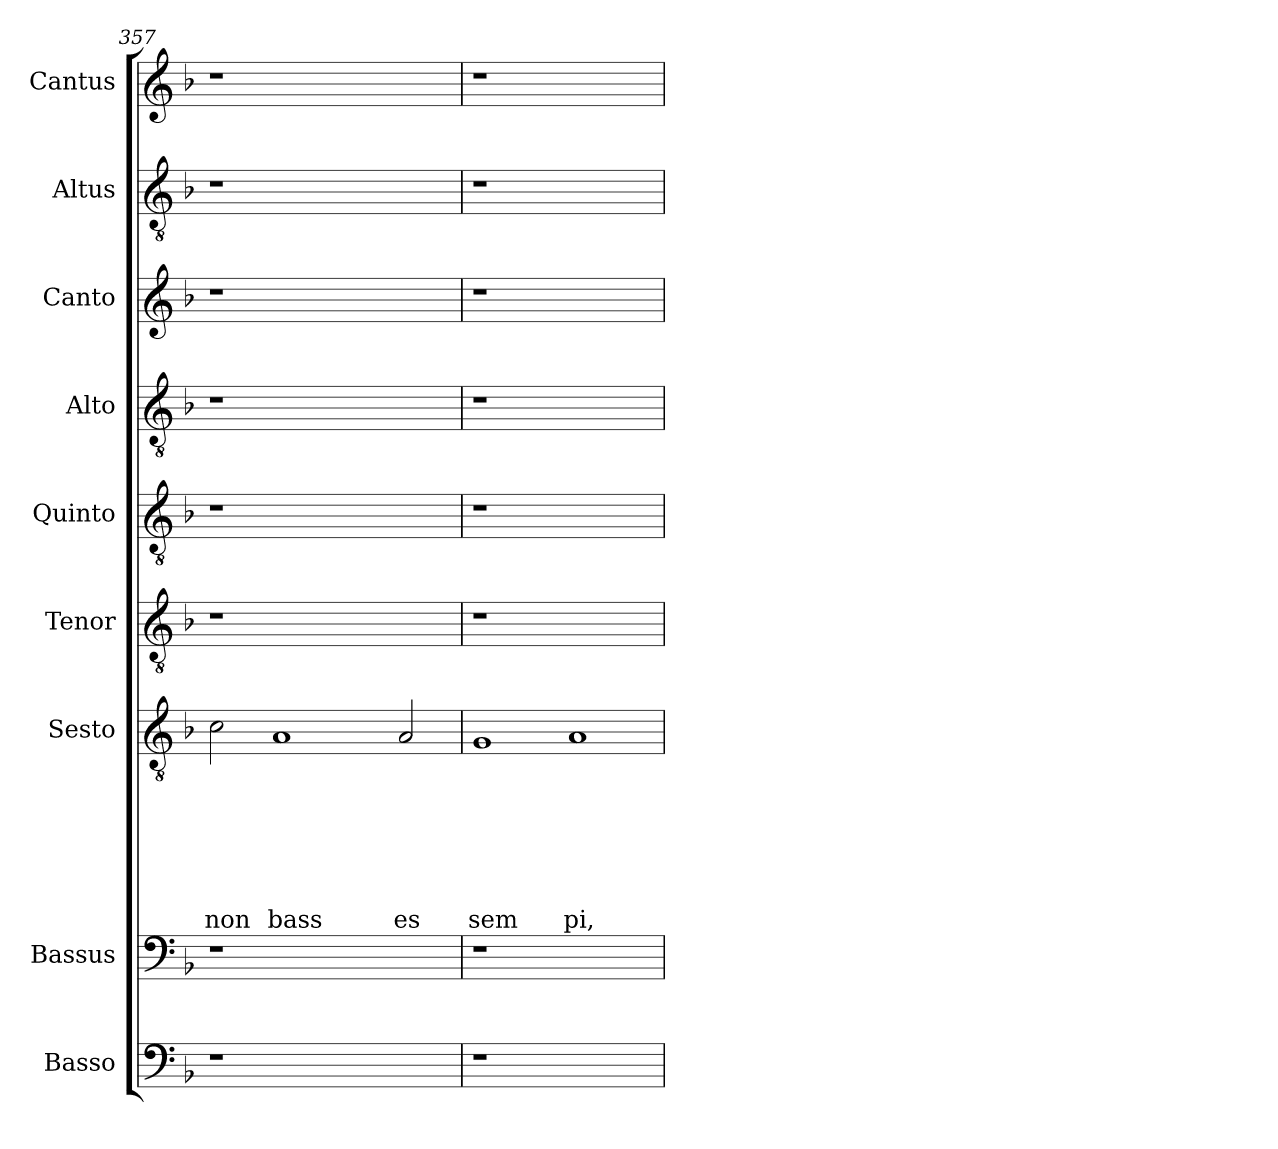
**kern	**kern	**kern	**text	**text	**text	**text	**text	**text	**text	**kern	**kern	**kern	**kern	**kern	**kern
*part9	*part8	*part7	*part7	*part7	*part7	*part7	*part7	*part7	*part7	*part6	*part5	*part4	*part3	*part2	*part1
*staff9	*staff8	*staff7	*staff7	*staff7	*staff7	*staff7	*staff7	*staff7	*staff7	*staff6	*staff5	*staff4	*staff3	*staff2	*staff1
*I"Basso	*I"Bassus	*I"Sesto	*	*	*	*	*	*	*	*I"Tenor	*I"Quinto	*I"Alto	*I"Canto	*I"Altus	*I"Cantus
*	*	*I'Sesto	*	*	*	*	*	*	*	*I'Tenor	*I'Quinto	*I'Alto	*I'Canto	*I'Altus	*I'Cantus
*clefF4	*clefF4	*clefGv2	*	*	*	*	*	*	*	*clefGv2	*clefGv2	*clefGv2	*clefG2	*clefGv2	*clefG2
*k[b-]	*k[b-]	*k[b-]	*	*	*	*	*	*	*	*k[b-]	*k[b-]	*k[b-]	*k[b-]	*k[b-]	*k[b-]
*F:	*F:	*F:	*	*	*	*	*	*	*	*F:	*F:	*F:	*F:	*F:	*F:
=357	=357	=357	=357	=357	=357	=357	=357	=357	=357	=357	=357	=357	=357	=357	=357
!	!	!	!	!	!	!	!	!	!LO:LY:b	!	!	!	!	!	!
1r	1r	2c\	.	.	.	.	.	.	non	1r	1r	1r	1r	1r	1r
!	!	!	!	!	!	!	!	!	!LO:LY:b	!	!	!	!	!	!
.	.	1A	.	.	.	.	.	.	bass	.	.	.	.	.	.
1ryy	1ryy	.	.	.	.	.	.	.	.	1ryy	1ryy	1ryy	1ryy	1ryy	1ryy
!	!	!	!	!	!	!	!	!	!LO:LY:b	!	!	!	!	!	!
.	.	2A/	.	.	.	.	.	.	es	.	.	.	.	.	.
=358	=358	=358	=358	=358	=358	=358	=358	=358	=358	=358	=358	=358	=358	=358	=358
!	!	!	!	!	!	!	!	!	!LO:LY:b	!	!	!	!	!	!
1r	1r	1G	.	.	.	.	.	.	sem	1r	1r	1r	1r	1r	1r
!	!	!	!	!	!	!	!	!	!LO:LY:b	!	!	!	!	!	!
1ryy	1ryy	1A	.	.	.	.	.	.	pi,	1ryy	1ryy	1ryy	1ryy	1ryy	1ryy
=	=	=	=	=	=	=	=	=	=	=	=	=	=	=	=
*-	*-	*-	*-	*-	*-	*-	*-	*-	*-	*-	*-	*-	*-	*-	*-
